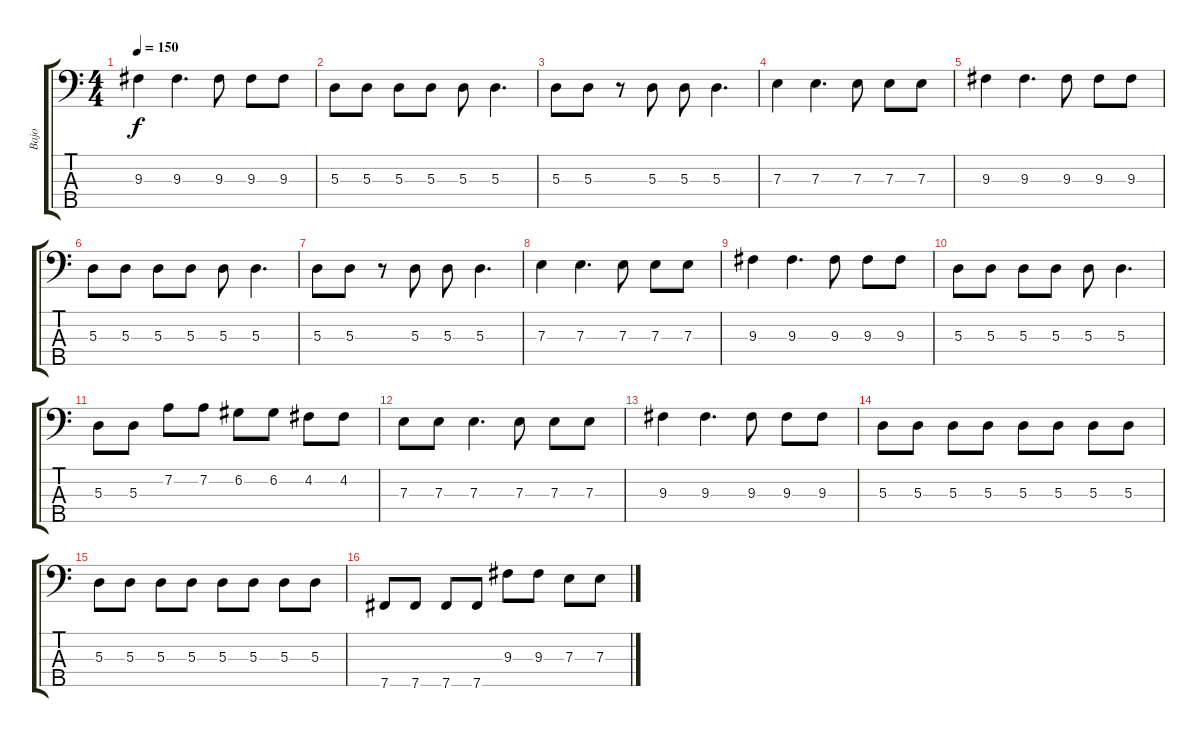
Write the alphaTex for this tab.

\track ("Bajo" "Bajo") {instrument electricbassfinger}
\staff {score tabs}
\tuning (G2 D2 A1 E1 B0) {hide}
\ts (4 4)
\tempo 150
\clef f4
\ks c
9.3.4{dy f} 9.3.4{d} 9.3.8 9.3.8 9.3.8 |
5.3.8 5.3.8 5.3.8 5.3.8 5.3.8 5.3.4{d} |
5.3.8 5.3.8 r.8 5.3.8 5.3.8 5.3.4{d} |
7.3.4 7.3.4{d} 7.3.8 7.3.8 7.3.8 |
9.3.4 9.3.4{d} 9.3.8 9.3.8 9.3.8 |
5.3.8 5.3.8 5.3.8 5.3.8 5.3.8 5.3.4{d} |
5.3.8 5.3.8 r.8 5.3.8 5.3.8 5.3.4{d} |
7.3.4 7.3.4{d} 7.3.8 7.3.8 7.3.8 |
9.3.4 9.3.4{d} 9.3.8 9.3.8 9.3.8 |
5.3.8 5.3.8 5.3.8 5.3.8 5.3.8 5.3.4{d} |
5.3.8 5.3.8 7.2.8 7.2.8 6.2.8 6.2.8 4.2.8 4.2.8 |
7.3.8 7.3.8 7.3.4{d} 7.3.8 7.3.8 7.3.8 |
9.3.4 9.3.4{d} 9.3.8 9.3.8 9.3.8 |
5.3.8 5.3.8 5.3.8 5.3.8 5.3.8 5.3.8 5.3.8 5.3.8 |
5.3.8 5.3.8 5.3.8 5.3.8 5.3.8 5.3.8 5.3.8 5.3.8 |
7.5.8 7.5.8 7.5.8 7.5.8 9.3.8 9.3.8 7.3.8 7.3.8
